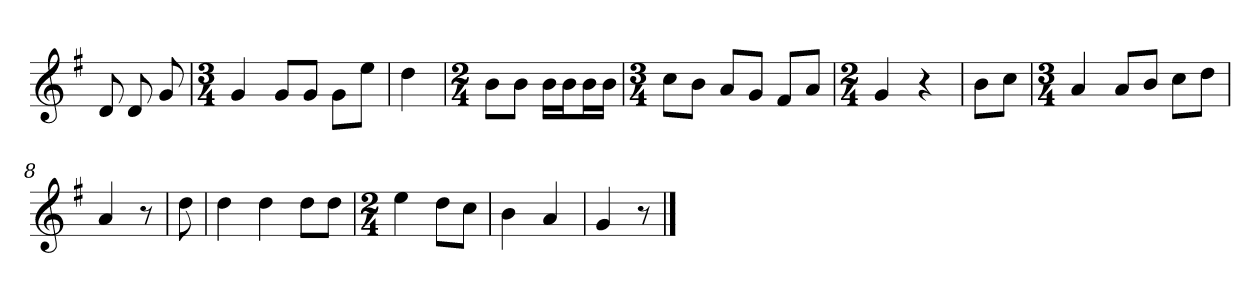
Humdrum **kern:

**kern
*part1
*staff1
*clefG2
*k[f#]
*G:
=
8d
8d
8g
=1
*M3/4
4g
8g/L
8g/J
8g\L
8ee\J
=2
4dd
=3
*M2/4
8b\L
8b\J
16b\LL
16b\J
16b\L
16b\JJ
=4
*M3/4
8cc\L
8b\J
8a/L
8g/J
8f#/L
8a/J
=5
*M2/4
4g
4r
=6
8b\L
8cc\J
=7
*M3/4
4a
8a/L
8b/J
8cc\L
8dd\J
=8
4a
8r
=9
8dd
=10
4dd
4dd
8dd\L
8dd\J
=11
*M2/4
4ee
8dd\L
8cc\J
=12
4b
4a
=13
4g
8r
==
*-
